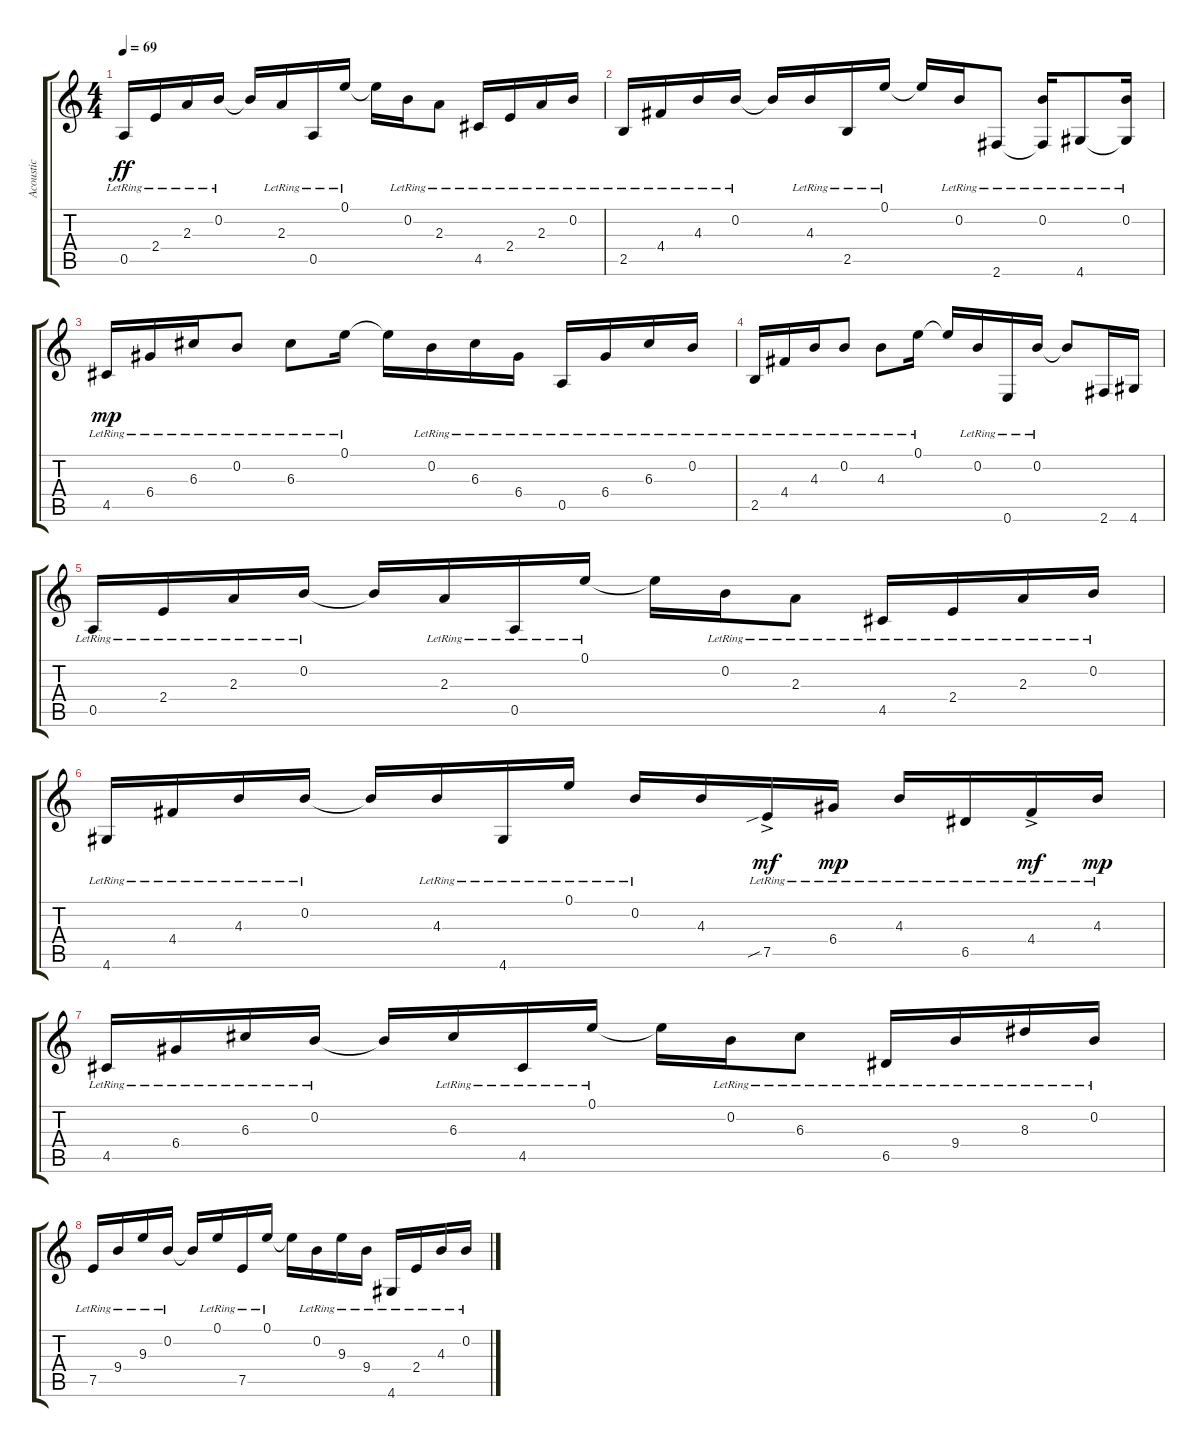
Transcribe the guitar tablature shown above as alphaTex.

\track ("Acoustic" "Acoustic") {instrument acousticguitarnylon}
\staff {score tabs}
\tuning (E4 B3 G3 D3 A2 E2) {hide}
\ts (4 4)
\tempo 69
\clef g2
\ks c
0.5{lr}.16{dy ff} 2.4{lr}.16 2.3{lr}.16 0.2{lr}.16 0.2{t}.16 2.3{lr}.16 0.5{lr}.16 0.1{lr}.16 0.1{t}.16 0.2{lr}.16 2.3{lr}.8 4.5{lr}.16 2.4{lr}.16 2.3{lr}.16 0.2{lr}.16 |
2.5{lr}.16 4.4{lr}.16 4.3{lr}.16 0.2{lr}.16 0.2{t}.16 4.3{lr}.16 2.5{lr}.16 0.1{lr}.16 0.1{t}.16 0.2{lr}.16 2.6{lr}.8 (0.2{lr} 2.6{t}).16 4.6{lr}.8 (0.2{lr} 4.6{t}).16 |
4.5{lr}.16{dy mp} 6.4{lr}.16 6.3{lr}.16 0.2{lr}.8 6.3{lr}.8 0.1{lr}.16 0.1{t}.16 0.2{lr}.16 6.3{lr}.16 6.4{lr}.16 0.5{lr}.16 6.4{lr}.16 6.3{lr}.16 0.2{lr}.16 |
2.5{lr}.16 4.4{lr}.16 4.3{lr}.16 0.2{lr}.8 4.3{lr}.8 0.1{lr}.16 0.1{t}.16 0.2{lr}.16 0.6{lr}.16 0.2{lr}.16 0.2{t}.8 2.6.16 4.6.16 |
0.5{lr}.16 2.4{lr}.16 2.3{lr}.16 0.2{lr}.16 0.2{t}.16 2.3{lr}.16 0.5{lr}.16 0.1{lr}.16 0.1{t}.16 0.2{lr}.16 2.3{lr}.8 4.5{lr}.16 2.4{lr}.16 2.3{lr}.16 0.2{lr}.16 |
4.6{lr}.16 4.4{lr}.16 4.3{lr}.16 0.2{lr}.16 0.2{t}.16 4.3{lr}.16 4.6{lr}.16 0.1{lr}.16 0.2{lr}.16 4.3.16 7.5{sib ac lr}.16{dy mf} 6.4{lr}.16{dy mp} 4.3{lr}.16 6.5{lr}.16 4.4{ac lr}.16{dy mf} 4.3{lr}.16{dy mp} |
4.5{lr}.16 6.4{lr}.16 6.3{lr}.16 0.2{lr}.16 0.2{t}.16 6.3{lr}.16 4.5{lr}.16 0.1{lr}.16 0.1{t}.16 0.2{lr}.16 6.3{lr}.8 6.5{lr}.16 9.4{lr}.16 8.3{lr}.16 0.2{lr}.16 |
7.5{lr}.16 9.4{lr}.16 9.3{lr}.16 0.2{lr}.16 0.2{t}.16 0.1{lr}.16 7.5{lr}.16 0.1{lr}.16 0.1{t}.16 0.2{lr}.16 9.3{lr}.16 9.4{lr}.16 4.6{lr}.16 2.4{lr}.16 4.3{lr}.16 0.2{lr}.16
